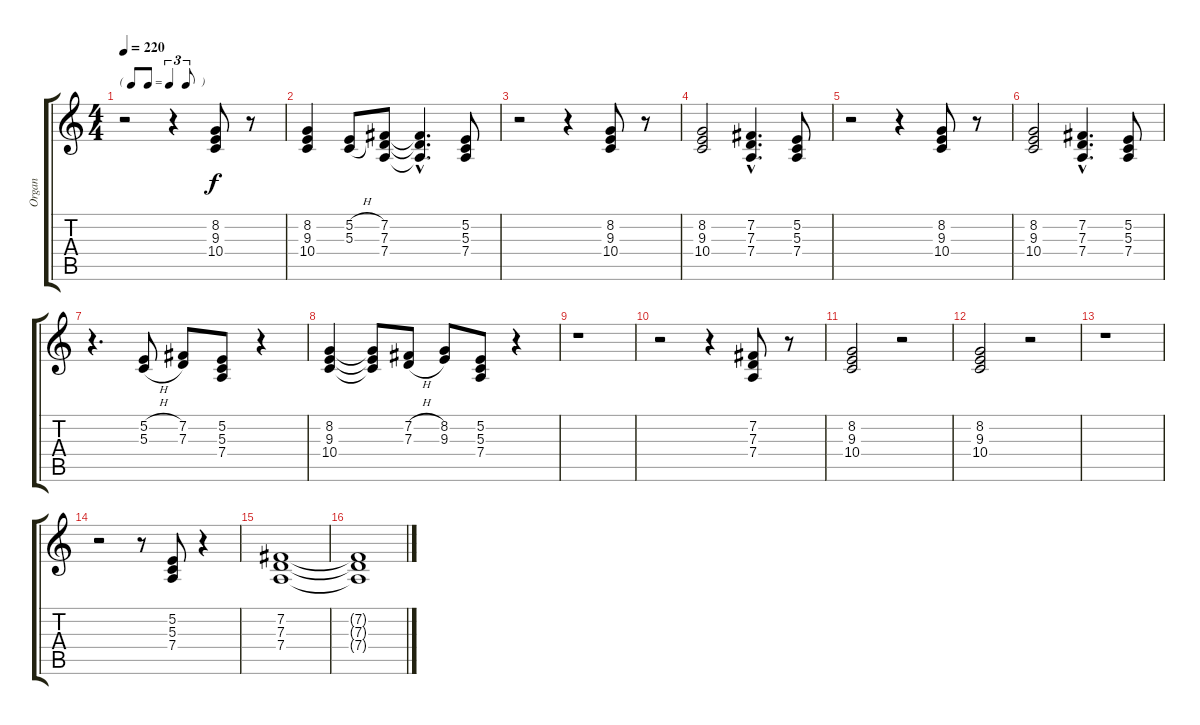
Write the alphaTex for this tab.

\track ("Organ" "Organ") {instrument rockorgan}
\staff {score tabs}
\tuning (E4 B3 G3 D3 A2 E2) {hide}
\ts (4 4)
\tf triplet8th
\tempo 220
\clef g2
\ks c
r.2{dy f} r.4 (8.2 9.3 10.4).8 r.8 |
(8.2 9.3 10.4).4 (5.2{h} 5.3{h}).8 (7.2 7.3 7.4).8 (7.2{hac t} 7.3{hac t} 7.4{hac t}).4{d} (5.2 5.3 7.4).8 |
r.2 r.4 (8.2 9.3 10.4).8 r.8 |
(8.2 9.3 10.4).2 (7.2{hac} 7.3{hac} 7.4{hac}).4{d} (5.2 5.3 7.4).8 |
r.2 r.4 (8.2 9.3 10.4).8 r.8 |
(8.2 9.3 10.4).2 (7.2{hac} 7.3{hac} 7.4{hac}).4{d} (5.2 5.3 7.4).8 |
r.4{d} (5.2{h} 5.3{h}).8 (7.2 7.3).8 (5.2 5.3 7.4).8 r.4 |
(8.2 9.3 10.4).4 (8.2{t} 9.3{t} 10.4{t}).8 (7.2{h} 7.3{h}).8 (8.2 9.3).8 (5.2 5.3 7.4).8 r.4 |
r.1 |
r.2 r.4 (7.2 7.3 7.4).8 r.8 |
(8.2 9.3 10.4).2 r.2 |
(8.2 9.3 10.4).2 r.2 |
r.1 |
r.2 r.8 (5.2 5.3 7.4).8 r.4 |
(7.2 7.3 7.4).1 |
(7.2{t} 7.3{t} 7.4{t}).1
